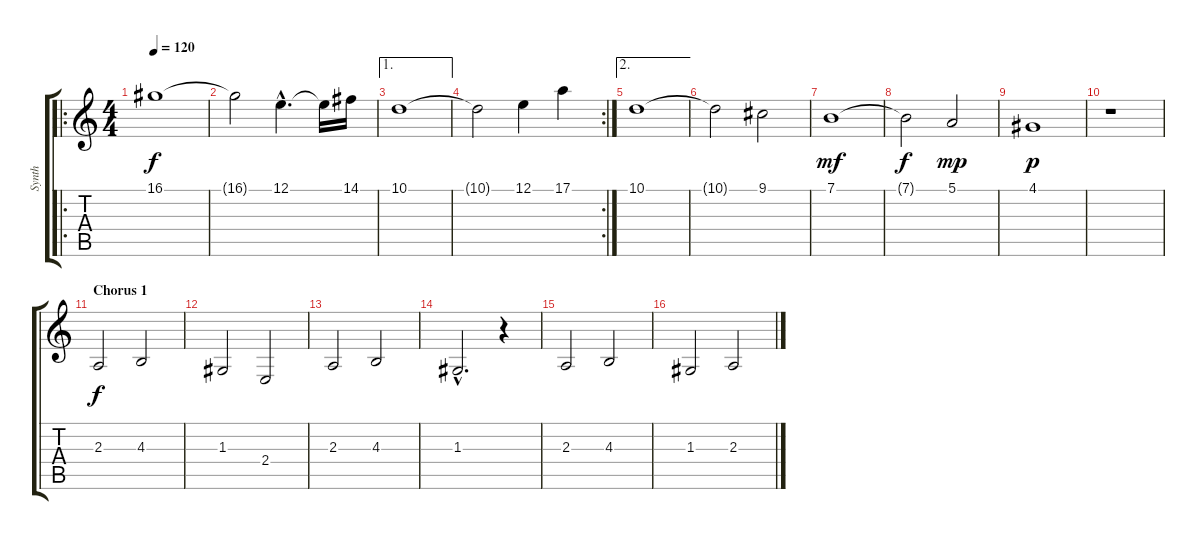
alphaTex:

\track ("Synth" "Synth") {instrument oboe}
\staff {score tabs}
\tuning (E4 B3 G3 D3 A2 E2) {hide}
\ro
\ts (4 4)
\tempo 120
\clef g2
\ks c
16.1.1{dy f} |
16.1{t}.2 12.1{hac}.4{d} 12.1{t}.16 14.1.16 |
\ae 1
10.1.1 |
\rc 2
10.1{t}.2 12.1.4 17.1.4 |
\ae 2
10.1.1 |
10.1{t}.2 9.1.2 |
7.1.1{dy mf} |
7.1{t}.2{dy f} 5.1.2{dy mp} |
4.1.1{dy p} |
r.1 |
\section ("" "Chorus 1")
2.3.2{dy f} 4.3.2 |
1.3.2 2.4.2 |
2.3.2 4.3.2 |
1.3{hac}.2{d} r.4 |
2.3.2 4.3.2 |
1.3.2 2.3.2
